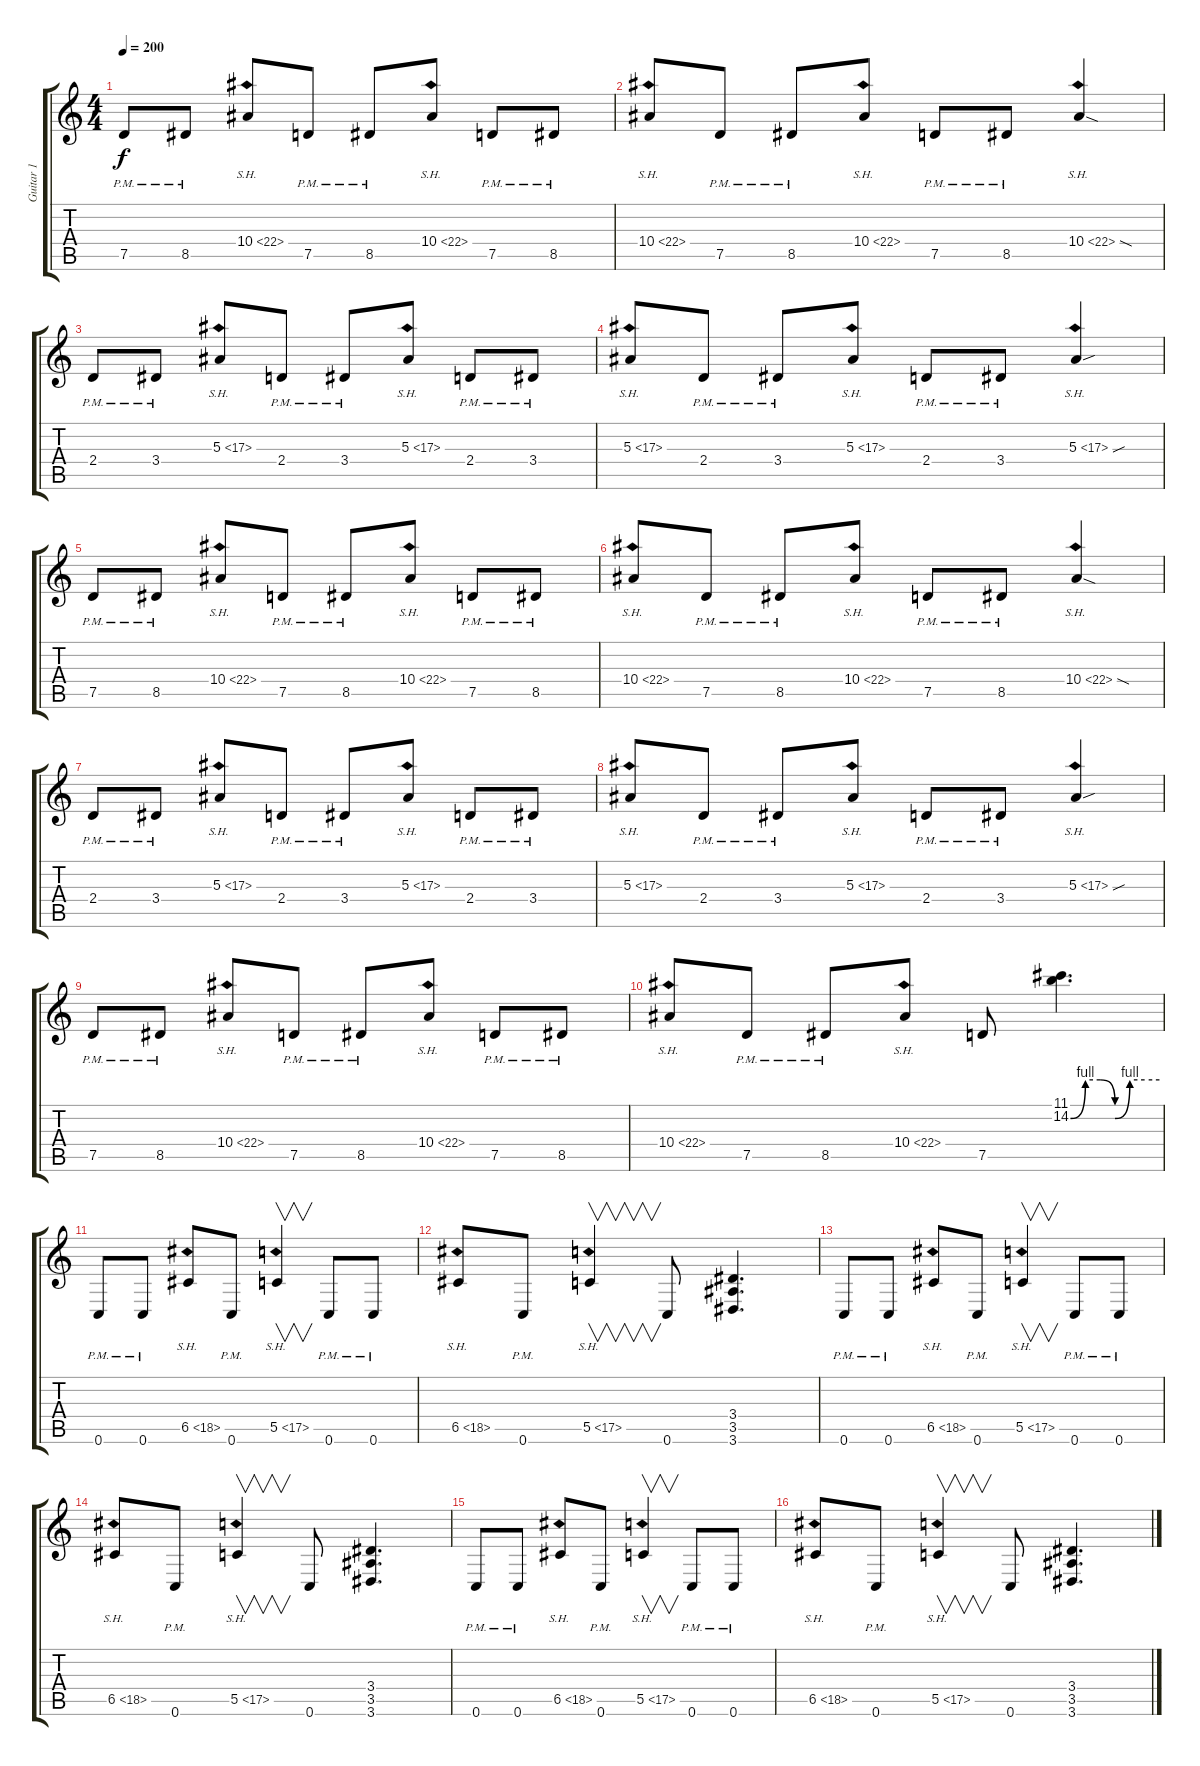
\track ("Guitar 1" "Guitar 1") {instrument distortionguitar}
\staff {score tabs}
\tuning (D4 A3 F3 C3 G2 C2) {hide}
\ts (4 4)
\tempo 200
\clef g2
\ks c
7.5{pm}.8{dy f} 8.5{pm}.8 10.4{sh 12}.8 7.5{pm}.8 8.5{pm}.8 10.4{sh 12}.8 7.5{pm}.8 8.5{pm}.8 |
10.4{sh 12}.8 7.5{pm}.8 8.5{pm}.8 10.4{sh 12}.8 7.5{pm}.8 8.5{pm}.8 10.4{sh 12 sod}.4 |
2.4{pm}.8 3.4{pm}.8 5.3{sh 12}.8 2.4{pm}.8 3.4{pm}.8 5.3{sh 12}.8 2.4{pm}.8 3.4{pm}.8 |
5.3{sh 12}.8 2.4{pm}.8 3.4{pm}.8 5.3{sh 12}.8 2.4{pm}.8 3.4{pm}.8 5.3{sh 12 sou}.4 |
7.5{pm}.8 8.5{pm}.8 10.4{sh 12}.8 7.5{pm}.8 8.5{pm}.8 10.4{sh 12}.8 7.5{pm}.8 8.5{pm}.8 |
10.4{sh 12}.8 7.5{pm}.8 8.5{pm}.8 10.4{sh 12}.8 7.5{pm}.8 8.5{pm}.8 10.4{sh 12 sod}.4 |
2.4{pm}.8 3.4{pm}.8 5.3{sh 12}.8 2.4{pm}.8 3.4{pm}.8 5.3{sh 12}.8 2.4{pm}.8 3.4{pm}.8 |
5.3{sh 12}.8 2.4{pm}.8 3.4{pm}.8 5.3{sh 12}.8 2.4{pm}.8 3.4{pm}.8 5.3{sh 12 sou}.4 |
7.5{pm}.8 8.5{pm}.8 10.4{sh 12}.8 7.5{pm}.8 8.5{pm}.8 10.4{sh 12}.8 7.5{pm}.8 8.5{pm}.8 |
10.4{sh 12}.8 7.5{pm}.8 8.5{pm}.8 10.4{sh 12}.8 7.5.8 (11.1 14.2{be (custom 0 0 10 4 20 4 30 0 40 4 50 4 60 4)}).4{d} |
0.6{pm}.8 0.6{pm}.8 6.5{sh 12}.8 0.6{pm}.8 5.5{sh 12}.4{v} 0.6{pm}.8 0.6{pm}.8 |
6.5{sh 12}.8 0.6{pm}.8 5.5{sh 12}.4{v} 0.6.8 (3.4 3.5 3.6).4{d} |
0.6{pm}.8 0.6{pm}.8 6.5{sh 12}.8 0.6{pm}.8 5.5{sh 12}.4{v} 0.6{pm}.8 0.6{pm}.8 |
6.5{sh 12}.8 0.6{pm}.8 5.5{sh 12}.4{v} 0.6.8 (3.4 3.5 3.6).4{d} |
0.6{pm}.8 0.6{pm}.8 6.5{sh 12}.8 0.6{pm}.8 5.5{sh 12}.4{v} 0.6{pm}.8 0.6{pm}.8 |
6.5{sh 12}.8 0.6{pm}.8 5.5{sh 12}.4{v} 0.6.8 (3.4 3.5 3.6).4{d}
